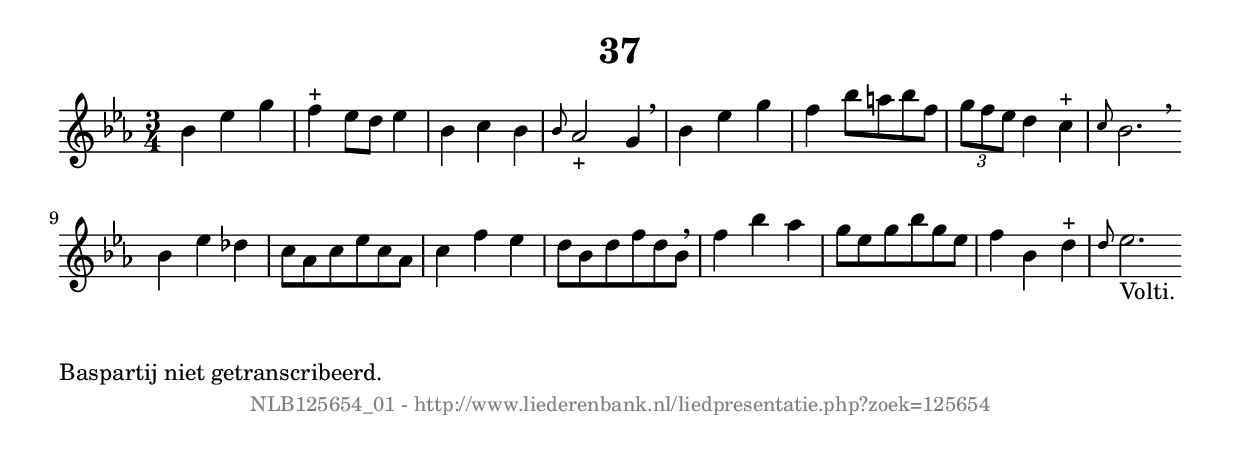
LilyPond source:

%
% produced by wce2krn 1.64 (7 June 2014)
%
\version"2.16"
#(append! paper-alist '(("long" . (cons (* 210 mm) (* 2000 mm)))))
#(set-default-paper-size "long")
sb = {\breathe}
mBreak = {\breathe }
bBreak = {\breathe }
x = {\once\override NoteHead #'style = #'cross }
gl=\glissando
itime={\override Staff.TimeSignature #'stencil = ##f }
ficta = {\once\set suggestAccidentals = ##t}
fine = {\once\override Score.RehearsalMark #'self-alignment-X = #1 \mark \markup {\italic{Fine}}}
dc = {\once\override Score.RehearsalMark #'self-alignment-X = #1 \mark \markup {\italic{D.C.}}}
dcf = {\once\override Score.RehearsalMark #'self-alignment-X = #1 \mark \markup {\italic{D.C. al Fine}}}
dcc = {\once\override Score.RehearsalMark #'self-alignment-X = #1 \mark \markup {\italic{D.C. al Coda}}}
ds = {\once\override Score.RehearsalMark #'self-alignment-X = #1 \mark \markup {\italic{D.S.}}}
dsf = {\once\override Score.RehearsalMark #'self-alignment-X = #1 \mark \markup {\italic{D.S. al Fine}}}
dsc = {\once\override Score.RehearsalMark #'self-alignment-X = #1 \mark \markup {\italic{D.S. al Coda}}}
pv = {\set Score.repeatCommands = #'((volta "1"))}
sv = {\set Score.repeatCommands = #'((volta "2"))}
tv = {\set Score.repeatCommands = #'((volta "3"))}
qv = {\set Score.repeatCommands = #'((volta "4"))}
xv = {\set Score.repeatCommands = #'((volta #f))}
\header{ tagline = ""
title = "37"
}
\score {{
\key es \major
\relative g'
{
\set melismaBusyProperties = #'()
\time 3/4
\tempo 4=120
\override Score.MetronomeMark #'transparent = ##t
\override Score.RehearsalMark #'break-visibility = #(vector #t #t #f)
bes4 es g f^"+" es8 d es4 bes c bes \grace {bes8} as2_"+" g4 \mBreak \bar "|"
bes4 es g f bes8 a bes f \times 2/3 {g8 f es} d4 c^"+" \grace {c8} bes2. \bar ":|:" \bBreak
bes4 es des c8 as c es c as c4 f es d8 bes d f d bes \mBreak \bar "|"
f'4 bes as g8 es g bes g es f4 bes, d^"+" \grace {d8} es2._"Volti." \bar ":|:"
 }}
 \midi { }
 \layout {
            indent = 0.0\cm
}
}
\markup { \wordwrap-string #" 
Baspartij niet getranscribeerd.
"}
\markup { \vspace #0 } \markup { \with-color #grey \fill-line { \center-column { \smaller "NLB125654_01 - http://www.liederenbank.nl/liedpresentatie.php?zoek=125654" } } }
